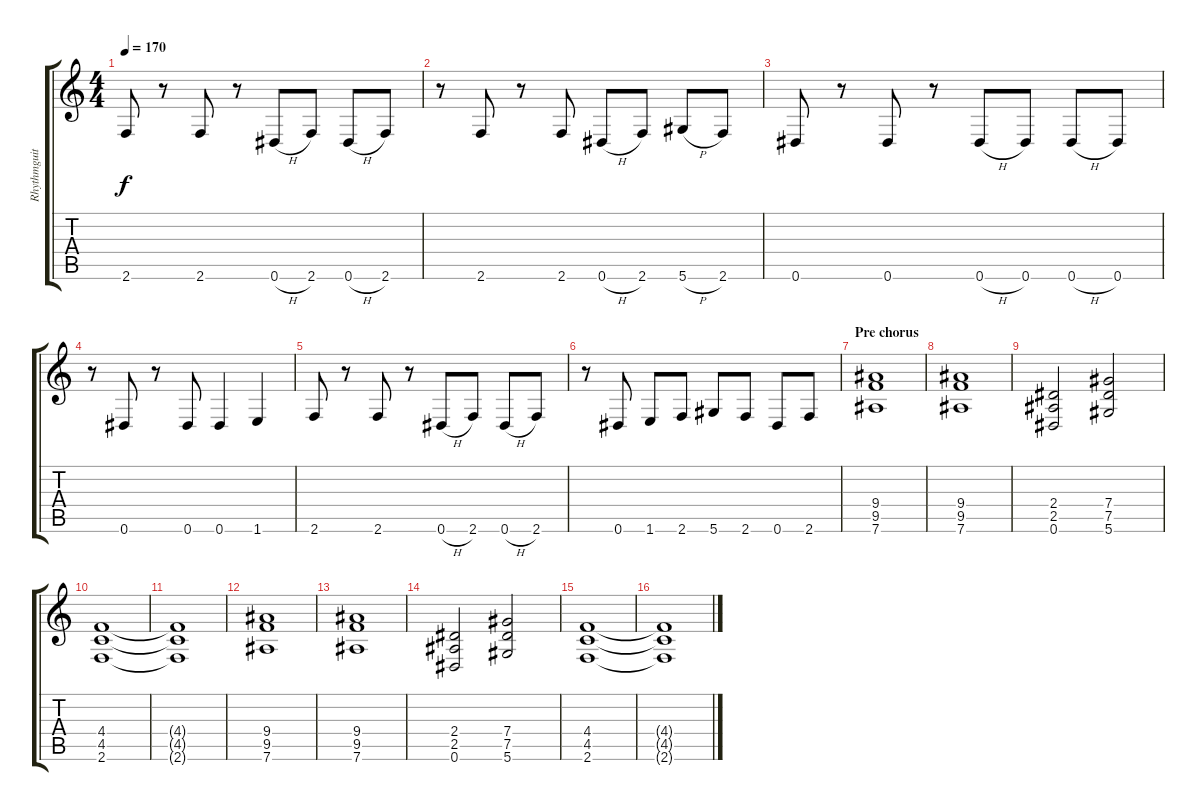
\track ("Rhythmguitar" "Rhythmguit") {instrument distortionguitar}
\staff {score tabs}
\tuning (Eb4 Bb3 Gb3 Db3 Ab2 Eb2) {hide}
\ts (4 4)
\tempo 170
\clef g2
\ks c
2.6.8{dy f volume 10} r.8 2.6.8 r.8 0.6{h}.8 2.6.8 0.6{h}.8 2.6.8 |
r.8 2.6.8 r.8 2.6.8 0.6{h}.8 2.6.8 5.6{h}.8 2.6.8 |
0.6.8{volume 10} r.8 0.6.8 r.8 0.6{h}.8 0.6.8 0.6{h}.8 0.6.8 |
r.8 0.6.8 r.8 0.6.8 0.6.4 1.6.4 |
2.6.8{volume 10} r.8 2.6.8 r.8 0.6{h}.8 2.6.8 0.6{h}.8 2.6.8 |
r.8 0.6.8 1.6.8 2.6.8 5.6.8 2.6.8 0.6.8 2.6.8 |
\section ("" "Pre chorus")
(9.4 9.5 7.6).1 |
(9.4 9.5 7.6).1 |
(2.4 2.5 0.6).2 (7.4 7.5 5.6).2 |
(4.4 4.5 2.6).1 |
(4.4{t} 4.5{t} 2.6{t}).1 |
(9.4 9.5 7.6).1 |
(9.4 9.5 7.6).1 |
(2.4 2.5 0.6).2 (7.4 7.5 5.6).2 |
(4.4 4.5 2.6).1 |
(4.4{t} 4.5{t} 2.6{t}).1
